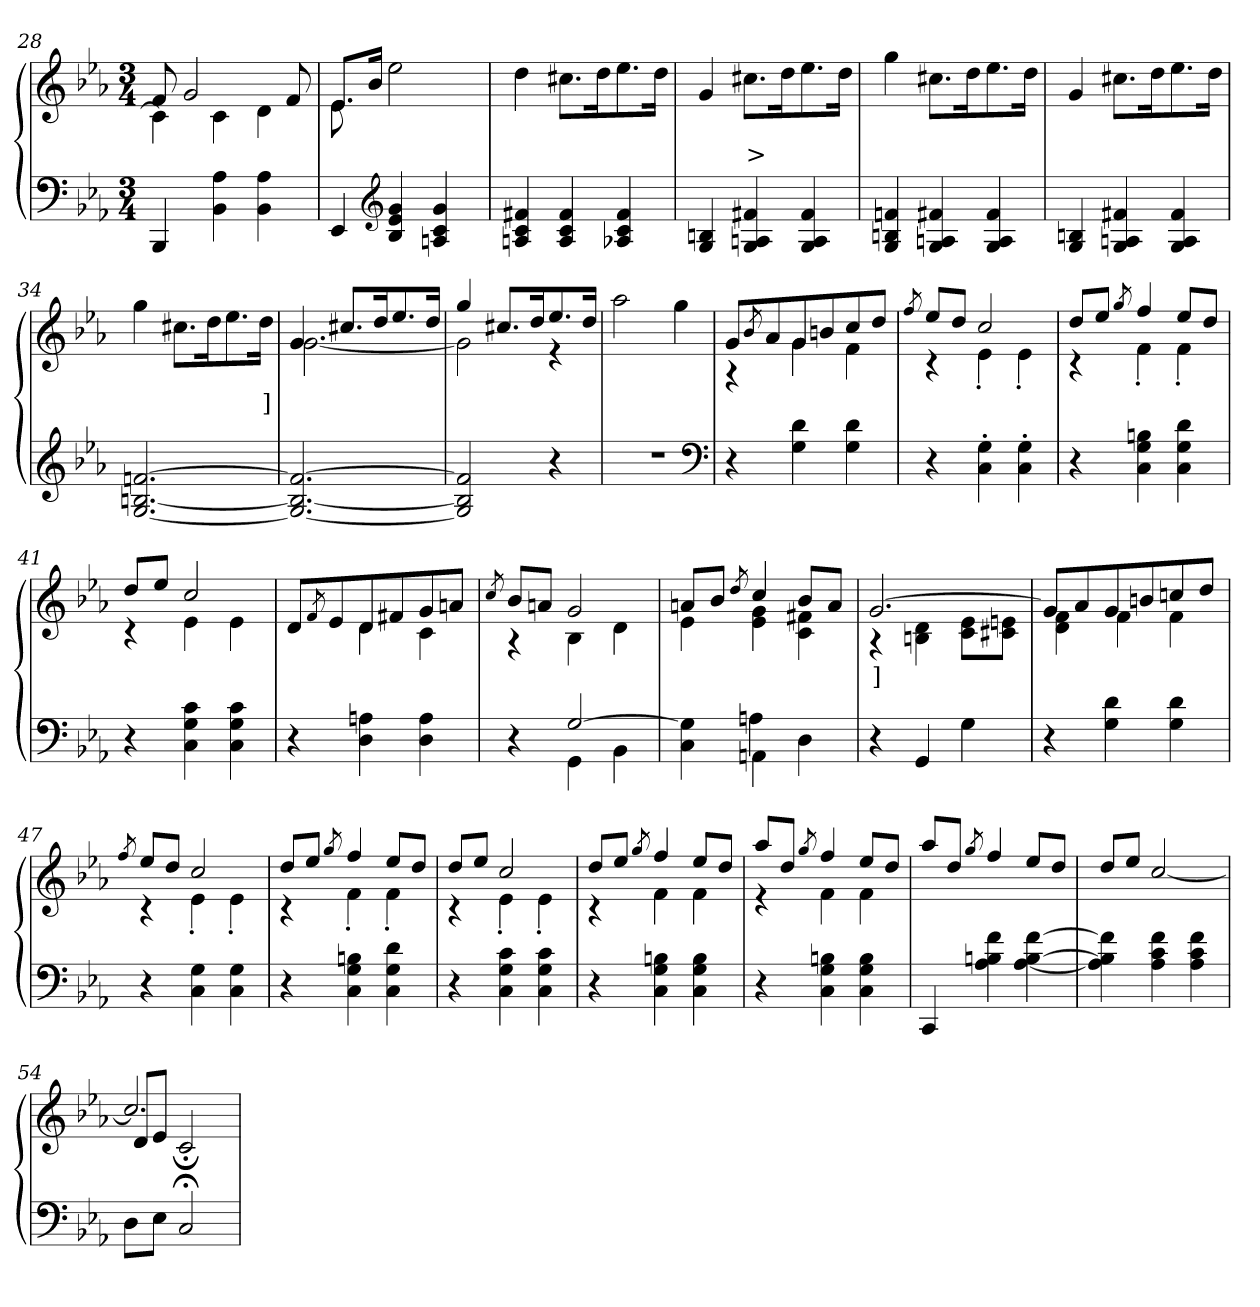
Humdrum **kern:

**kern	**kern	**text
*part2	*part1	*part1
*staff2	*staff1	*staff1
*clefF4	*clefG2	*
*k[b-e-a-]	*k[b-e-a-]	*
*c:	*c:	*
*M3/4	*M3/4	*
=28	=28	=28
*	*^	*
4BBB-	8f	4c]	.
.	2g	.	.
4A- 4BB-	.	4c	.
4A- 4BB-	.	4d	.
.	8f	.	.
=29	=29	=29	=29
4EE-	8.e-L	8.e-	.
.	16b-Jk	2ryy	.
*clefG2	*	*	*
4g 4e- 4B-	2ee-	.	.
4g 4c 4An	.	.	.
.	.	16ryy	.
*	*v	*v	*
=30	=30	=30
4f#X 4c 4An	4dd	.
4f# 4c 4A	8.cc#XL	.
.	16dd	.
4f# 4c 4A-X	8.ee-	.
.	16ddJk	.
=31	=31	=31
4Bn 4G	4g	.
4f#X 4An 4G	8.cc#XL	>
.	16dd	.
4f# 4A 4G	8.ee-	.
.	16ddJk	.
=32	=32	=32
4fn 4Bn 4G	4gg	.
4f#X 4An 4G	8.cc#XL	.
.	16dd	.
4f# 4A 4G	8.ee-	.
.	16ddJk	.
=33	=33	=33
4Bn 4G	4g	.
4f#X 4An 4G	8.cc#XL	.
.	16dd	.
4f# 4A 4G	8.ee-	.
.	16ddJk	.
=34	=34	=34
[2.fn [2.Bn [2.G	4gg	.
.	8.cc#XL	.
.	16dd	.
.	8.ee-	.
.	16ddJk	]
=35	=35	=35
*	*^	*
2.f_ 2.Bn_ 2.G_	4g	[2.g	.
.	8.cc#XL	.	.
.	16dd	.	.
.	8.ee-	.	.
.	16ddJk	.	.
=36	=36	=36	=36
2f] 2Bn] 2G]	4gg	2g]	.
.	8.cc#XL	.	.
.	16dd	.	.
4r	8.ee-	4r	.
.	16ddJk	.	.
*	*v	*v	*
=37	=37	=37
2.r	2aa-	.
.	4gg	.
*clefF4	*	*
=38	=38	=38
*	*^	*
4r	8gL	4r	.
.	8qb-/	.	.
.	8a-	.	.
4d 4G	8g	4g	.
.	8bn	.	.
4d 4G	8cc	4f	.
.	8ddJ	.	.
=39	=39	=39	=39
.	8qff/	.	.
4r	8ee-L	4r	.
.	8ddJ	.	.
4G'> 4C'>	2cc	4e-'>	.
4G'> 4C'>	.	4e-'>	.
=40	=40	=40	=40
4r	8ddL	4r	.
.	8ee-J	.	.
.	8qgg/	.	.
4Bn 4G 4C	4ff	4f'>	.
4d 4G 4C	8ee-L	4f'>	.
.	8ddJ	.	.
=41	=41	=41	=41
4r	8ddL	4r	.
.	8ee-J	.	.
4c 4G 4C	2cc	4e-	.
4c 4G 4C	.	4e-	.
=42	=42	=42	=42
4r	8dL	4ryy	.
.	8qf/	.	.
.	8e-	.	.
4An 4D	8d	4d	.
.	8f#X	.	.
4A 4D	8g	4c	.
.	8anJ	.	.
=43	=43	=43	=43
.	8qcc/	.	.
*^	*	*	*
4r	4ryy	8b-L	4r	.
.	.	8anJ	.	.
[2G	4GG	2g	4B-	.
.	4BB-	.	4d	.
=44	=44	=44	=44	=44
4ryy	4C 4G\]	8anL	4e-	.
.	.	8b-J	.	.
.	.	8qdd/	.	.
4AAn\	4An	4cc	4g 4e-	.
4ryy	4D	8b-L	4f#X 4c	.
.	.	8aJ	.	.
*v	*v	*	*	*
=45	=45	=45	=45
4r	[2.g	4r	]
4GG	.	4d 4Bn	.
4G	.	8e- 8cL	.
.	.	8en 8c#XJ	.
=46	=46	=46	=46
4r	8gL]	4f 4d	.
.	8a-	.	.
4d 4G	8g	4f	.
.	8bn	.	.
4d 4G	8ccn	4f	.
.	8ddJ	.	.
=47	=47	=47	=47
.	8qff/	.	.
4r	8ee-L	4r	.
.	8ddJ	.	.
4G 4C	2cc	4e-'>	.
4G 4C	.	4e-'>	.
=48	=48	=48	=48
4r	8ddL	4r	.
.	8ee-J	.	.
.	8qgg/	.	.
4Bn 4G 4C	4ff	4f'>	.
4d 4G 4C	8ee-L	4f'>	.
.	8ddJ	.	.
=49	=49	=49	=49
4r	8ddL	4r	.
.	8ee-J	.	.
4c 4G 4C	2cc	4e-'>	.
4c 4G 4C	.	4e-'>	.
=50	=50	=50	=50
4r	8ddL	4r	.
.	8ee-J	.	.
.	8qgg/	.	.
4Bn 4G 4C	4ff	4f	.
4B 4G 4C	8ee-L	4f	.
.	8ddJ	.	.
=51	=51	=51	=51
4r	8aa-L	4r	.
.	8ddJ	.	.
.	8qgg/	.	.
4Bn 4G 4C	4ff	4f	.
4B 4G 4C	8ee-L	4f	.
.	8ddJ	.	.
*	*v	*v	*
=52	=52	=52
4CC	8aa-/L	.
.	8ddJ	.
.	8qgg/	.
4f 4Bn 4A-	4ff/	.
[4f [4B [4A-	8ee-/L	.
.	8ddJ	.
=53	=53	=53
4f] 4Bn] 4A-]	8dd/L	.
.	8ee-J	.
4f 4c 4A-	[2cc/	.
4f 4c 4A-	.	.
=54	=54	=54
*	*^	*
8DL	2.cc]	8d/L	.
8E-J	.	8e-J	.
2C;<	.	2c;</	.
*	*v	*v	*
=	=	=
*-	*-	*-
